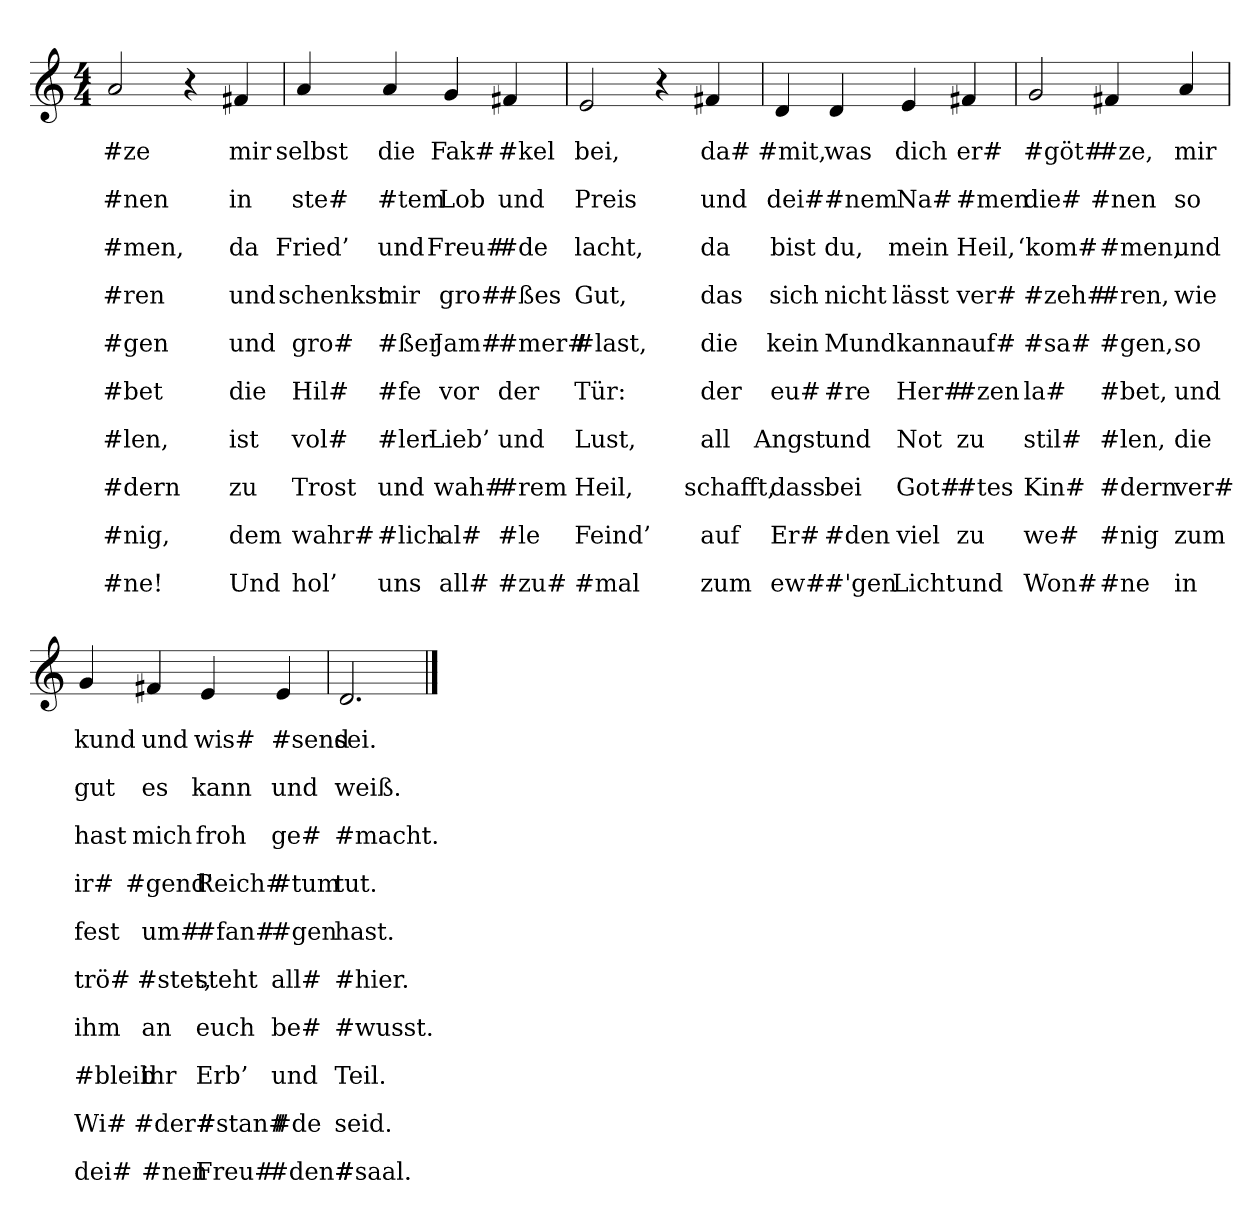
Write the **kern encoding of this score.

**kern	**text	**text	**text	**text	**text	**text	**text	**text	**text	**text	**text	**text	**text	**text	**text	**text	**text	**text	**text	**text
*part1	*part1	*part1	*part1	*part1	*part1	*part1	*part1	*part1	*part1	*part1	*part1	*part1	*part1	*part1	*part1	*part1	*part1	*part1	*part1	*part1
*staff1	*staff1	*staff1	*staff1	*staff1	*staff1	*staff1	*staff1	*staff1	*staff1	*staff1	*staff1	*staff1	*staff1	*staff1	*staff1	*staff1	*staff1	*staff1	*staff1	*staff1
*clefG2	*	*	*	*	*	*	*	*	*	*	*	*	*	*	*	*	*	*	*	*
*M4/4	*	*	*	*	*	*	*	*	*	*	*	*	*	*	*	*	*	*	*	*
=	=	=	=	=	=	=	=	=	=	=	=	=	=	=	=	=	=	=	=	=
2a	.	#ze	.	#nen	.	#men,	.	#ren	.	#gen	.	#bet	.	#len,	.	#dern	.	#nig,	.	#ne!
4r	.	.	.	.	.	.	.	.	.	.	.	.	.	.	.	.	.	.	.	.
4f#	.	mir	.	in	.	da	.	und	.	und	.	die	.	ist	.	zu	.	dem	.	Und
=	=	=	=	=	=	=	=	=	=	=	=	=	=	=	=	=	=	=	=	=
4a	.	selbst	.	ste#	.	Fried’	.	schenkst	.	gro#	.	Hil#	.	vol#	.	Trost	.	wahr#	.	hol’
4a	.	die	.	#tem	.	und	.	mir	.	#ßer	.	#fe	.	#ler	.	und	.	#lich	.	uns
4g	.	Fak#	.	Lob	.	Freu#	.	gro#	.	Jam#	.	vor	.	Lieb’	.	wah#	.	al#	.	all#
4f#	.	#kel	.	und	.	#de	.	#ßes	.	#mer#	.	der	.	und	.	#rem	.	#le	.	#zu#
=	=	=	=	=	=	=	=	=	=	=	=	=	=	=	=	=	=	=	=	=
2e	.	bei,	.	Preis	.	lacht,	.	Gut,	.	#last,	.	Tür:	.	Lust,	.	Heil,	.	Feind’	.	#mal
4r	.	.	.	.	.	.	.	.	.	.	.	.	.	.	.	.	.	.	.	.
4f#	.	da#	.	und	.	da	.	das	.	die	.	der	.	all	.	schafft,	.	auf	.	zum
=	=	=	=	=	=	=	=	=	=	=	=	=	=	=	=	=	=	=	=	=
4d	.	#mit,	.	dei#	.	bist	.	sich	.	kein	.	eu#	.	Angst	.	dass	.	Er#	.	ew#
4d	.	was	.	#nem	.	du,	.	nicht	.	Mund	.	#re	.	und	.	bei	.	#den	.	#'gen
4e	.	dich	.	Na#	.	mein	.	lässt	.	kann	.	Her#	.	Not	.	Got#	.	viel	.	Licht
4f#	.	er#	.	#men	.	Heil,	.	ver#	.	auf#	.	#zen	.	zu	.	#tes	.	zu	.	und
=	=	=	=	=	=	=	=	=	=	=	=	=	=	=	=	=	=	=	=	=
2g	.	#göt#	.	die#	.	‘kom#	.	#zeh#	.	#sa#	.	la#	.	stil#	.	Kin#	.	we#	.	Won#
4f#	.	#ze,	.	#nen	.	#men,	.	#ren,	.	#gen,	.	#bet,	.	#len,	.	#dern	.	#nig	.	#ne
4a	.	mir	.	so	.	und	.	wie	.	so	.	und	.	die	.	ver#	.	zum	.	in
=	=	=	=	=	=	=	=	=	=	=	=	=	=	=	=	=	=	=	=	=
4g	.	kund	.	gut	.	hast	.	ir#	.	fest	.	trö#	.	ihm	.	#bleib	.	Wi#	.	dei#
4f#	.	und	.	es	.	mich	.	#gend'	.	um#	.	#stet,	.	an	.	ihr	.	#der#	.	#nen
4e	.	wis#	.	kann	.	froh	.	Reich#	.	#fan#	.	steht	.	euch	.	Erb’	.	#stan#	.	Freu#
4e	.	#send	.	und	.	ge#	.	#tum	.	#gen	.	all#	.	be#	.	und	.	#de	.	#den#
=	=	=	=	=	=	=	=	=	=	=	=	=	=	=	=	=	=	=	=	=
2.d	.	sei.	.	weiß.	.	#macht.	.	tut.	.	hast.	.	#hier.	.	#wusst.	.	Teil.	.	seid.	.	#saal.
==	==	==	==	==	==	==	==	==	==	==	==	==	==	==	==	==	==	==	==	==
*-	*-	*-	*-	*-	*-	*-	*-	*-	*-	*-	*-	*-	*-	*-	*-	*-	*-	*-	*-	*-
